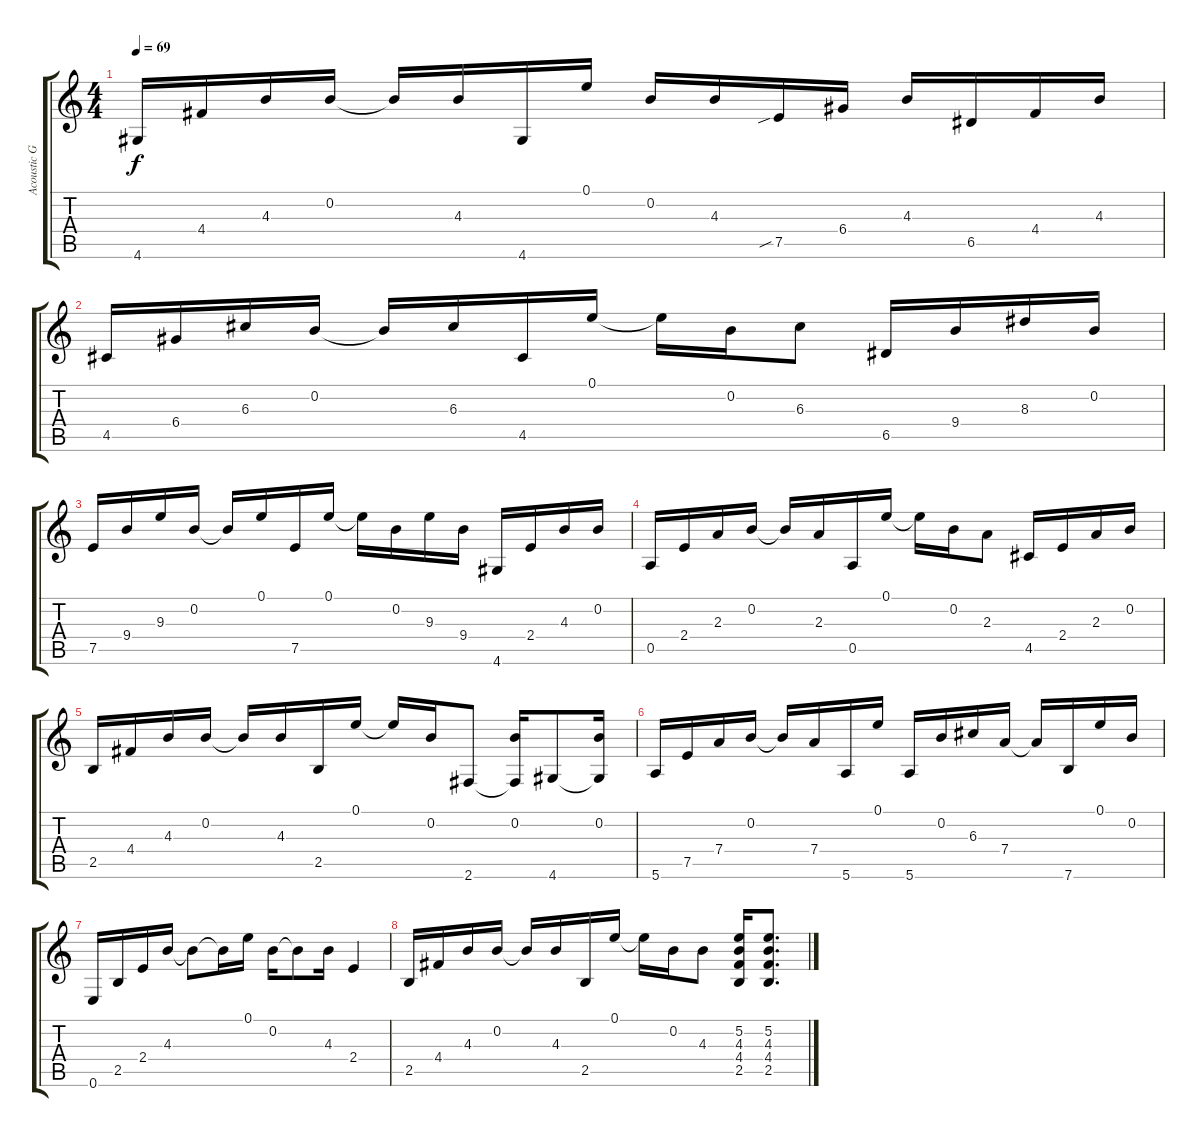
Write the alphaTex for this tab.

\track ("Acoustic Guitar" "Acoustic G") {instrument acousticguitarsteel}
\staff {score tabs}
\tuning (E4 B3 G3 D3 A2 E2) {hide}
\ts (4 4)
\tempo 69
\clef g2
\ks c
4.6.16{dy f} 4.4.16 4.3.16 0.2.16 0.2{t}.16 4.3.16 4.6.16 0.1.16 0.2.16 4.3.16 7.5{sib}.16 6.4.16 4.3.16 6.5.16 4.4.16 4.3.16 |
4.5.16 6.4.16 6.3.16 0.2.16 0.2{t}.16 6.3.16 4.5.16 0.1.16 0.1{t}.16 0.2.16 6.3.8 6.5.16 9.4.16 8.3.16 0.2.16 |
7.5.16 9.4.16 9.3.16 0.2.16 0.2{t}.16 0.1.16 7.5.16 0.1.16 0.1{t}.16 0.2.16 9.3.16 9.4.16 4.6.16 2.4.16 4.3.16 0.2.16 |
0.5.16 2.4.16 2.3.16 0.2.16 0.2{t}.16 2.3.16 0.5.16 0.1.16 0.1{t}.16 0.2.16 2.3.8 4.5.16 2.4.16 2.3.16 0.2.16 |
2.5.16 4.4.16 4.3.16 0.2.16 0.2{t}.16 4.3.16 2.5.16 0.1.16 0.1{t}.16 0.2.16 2.6.8 (0.2 2.6{t}).16 4.6.8 (0.2 4.6{t}).16 |
5.6.16 7.5.16 7.4.16 0.2.16 0.2{t}.16 7.4.16 5.6.16 0.1.16 5.6.16 0.2.16 6.3.16 7.4.16 7.4{t}.16 7.6.16 0.1.16 0.2.16 |
0.6.16 2.5.16 2.4.16 4.3.16 4.3{t}.8 4.3{t}.16 0.1.16 0.2.16 0.2{t}.8 4.3.16 2.4.4 |
2.5.16 4.4.16 4.3.16 0.2.16 0.2{t}.16 4.3.16 2.5.16 0.1.16 0.1{t}.16 0.2.16 4.3.8 (5.2 4.3 4.4 2.5).16 (5.2 4.3 4.4 2.5).8{d}
